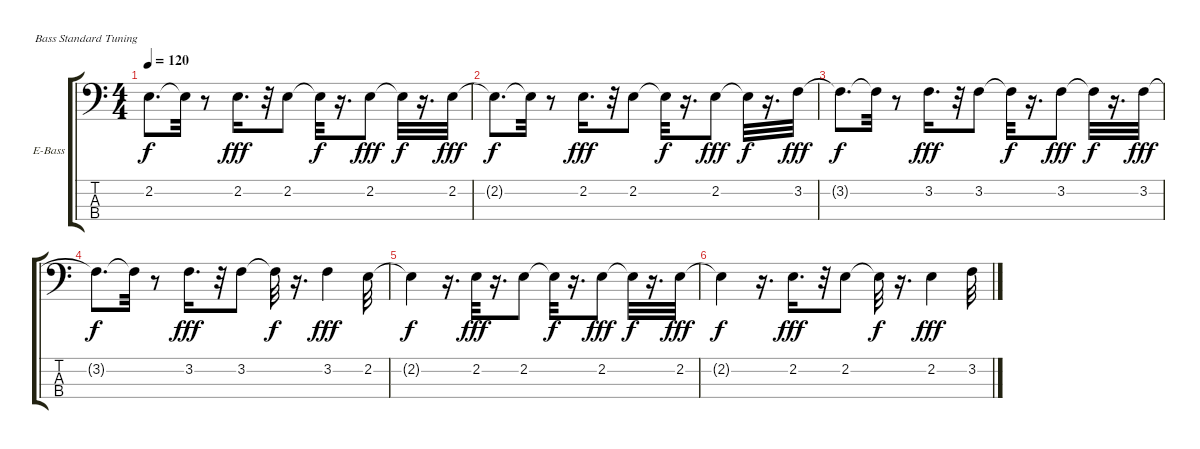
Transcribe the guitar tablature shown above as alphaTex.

\bracketExtendMode groupsimilarinstruments
\firstSystemTrackNameOrientation horizontal
\otherSystemsTrackNameOrientation horizontal
\track ("Electric Bass" "E-Bass") {instrument electricbassfinger}
\staff {score tabs}
\tuning (G2 D2 A1 E1)
\ts (4 4)
\tempo 120
\clef f4
\ks c
2.2{t}.8{d dy f} 2.2{t}.32 r.8 2.2.16{d dy fff} r.32 2.2.8 2.2{t}.32{dy f} r.16{d} 2.2.8{dy fff} 2.2{t}.32{dy f} r.16{d} 2.2.32{dy fff} |
2.2{t}.8{d dy f} 2.2{t}.32 r.8 2.2.16{d dy fff} r.32 2.2.8 2.2{t}.32{dy f} r.16{d} 2.2.8{dy fff} 2.2{t}.32{dy f} r.16{d} 3.2.32{dy fff} |
3.2{t}.8{d dy f} 3.2{t}.32 r.8 3.2.16{d dy fff} r.32 3.2.8 3.2{t}.32{dy f} r.16{d} 3.2.8{dy fff} 3.2{t}.32{dy f} r.16{d} 3.2.32{dy fff} |
3.2{t}.8{d dy f} 3.2{t}.32 r.8 3.2.16{d dy fff} r.32 3.2.8 3.2{t}.32{dy f} r.16{d} 3.2.4{dy fff} 2.2.32 |
2.2{t}.4{dy f} r.16{d} 2.2.32{dy fff} r.16{d} 2.2.8 2.2{t}.32{dy f} r.16{d} 2.2.8{dy fff} 2.2{t}.32{dy f} r.16{d} 2.2.32{dy fff} |
2.2{t}.4{dy f} r.16{d} 2.2.16{d dy fff} r.32 2.2.8 2.2{t}.32{dy f} r.16{d} 2.2.4{dy fff} 3.2.32
